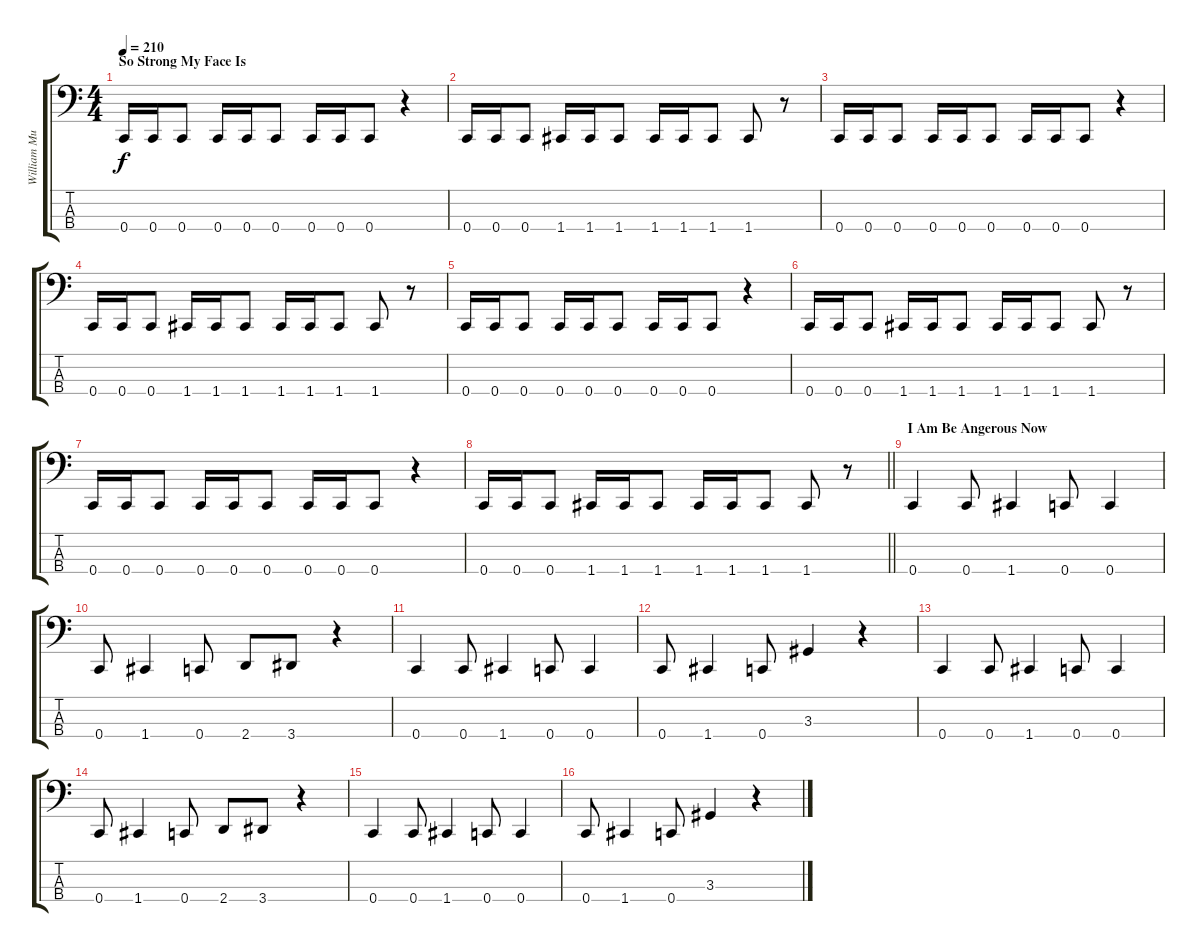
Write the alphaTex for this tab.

\track ("William Murderface (Bass)" "William Mu") {instrument electricbassfinger}
\staff {score tabs}
\tuning (Eb2 Bb1 F1 C1) {hide}
\ts (4 4)
\section ("" "So Strong My Face Is")
\tempo 210
\clef f4
\ks c
0.4.16{dy f} 0.4.16 0.4.8 0.4.16 0.4.16 0.4.8 0.4.16 0.4.16 0.4.8 r.4 |
0.4.16 0.4.16 0.4.8 1.4.16 1.4.16 1.4.8 1.4.16 1.4.16 1.4.8 1.4.8 r.8 |
0.4.16 0.4.16 0.4.8 0.4.16 0.4.16 0.4.8 0.4.16 0.4.16 0.4.8 r.4 |
0.4.16 0.4.16 0.4.8 1.4.16 1.4.16 1.4.8 1.4.16 1.4.16 1.4.8 1.4.8 r.8 |
0.4.16 0.4.16 0.4.8 0.4.16 0.4.16 0.4.8 0.4.16 0.4.16 0.4.8 r.4 |
0.4.16 0.4.16 0.4.8 1.4.16 1.4.16 1.4.8 1.4.16 1.4.16 1.4.8 1.4.8 r.8 |
0.4.16 0.4.16 0.4.8 0.4.16 0.4.16 0.4.8 0.4.16 0.4.16 0.4.8 r.4 |
\barLineRight lightlight
0.4.16 0.4.16 0.4.8 1.4.16 1.4.16 1.4.8 1.4.16 1.4.16 1.4.8 1.4.8 r.8 |
\section ("" "I Am Be Angerous Now")
0.4.4 0.4.8 1.4.4 0.4.8 0.4.4 |
0.4.8 1.4.4 0.4.8 2.4.8 3.4.8 r.4 |
0.4.4 0.4.8 1.4.4 0.4.8 0.4.4 |
0.4.8 1.4.4 0.4.8 3.3.4 r.4 |
0.4.4 0.4.8 1.4.4 0.4.8 0.4.4 |
0.4.8 1.4.4 0.4.8 2.4.8 3.4.8 r.4 |
0.4.4 0.4.8 1.4.4 0.4.8 0.4.4 |
0.4.8 1.4.4 0.4.8 3.3.4 r.4
